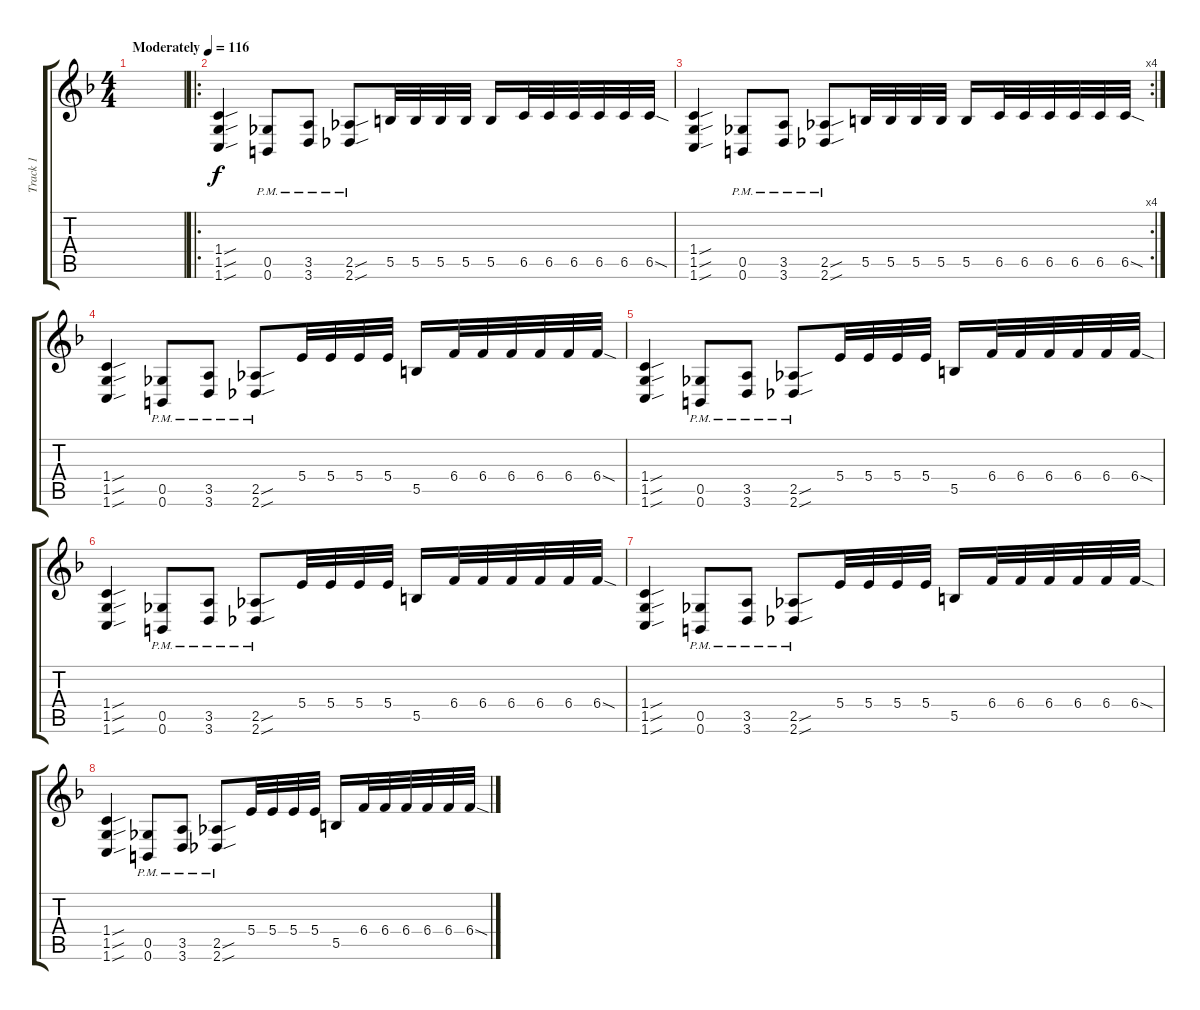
\track ("Track 1" "Track 1") {instrument distortionguitar}
\staff {score tabs}
\tuning (Db4 Ab3 E3 B2 Gb2 B1) {hide}
\ts (4 4)
\tempo (116 "Moderately")
\clef g2
\ks f
|
\ro
(1.4{sou} 1.5{sou} 1.6{sou}).4 (0.5{pm} 0.6{pm}).8 (3.5{pm} 3.6{pm}).8 (2.5{sou pm} 2.6{sou pm}).8 5.5.32 5.5.32 5.5.32 5.5.32 5.5.16 6.5.32 6.5.32 6.5.32 6.5.32 6.5.32 6.5{sod}.32 |
\rc 4
(1.4{sou} 1.5{sou} 1.6{sou}).4 (0.5{pm} 0.6{pm}).8 (3.5{pm} 3.6{pm}).8 (2.5{sou pm} 2.6{sou pm}).8 5.5.32 5.5.32 5.5.32 5.5.32 5.5.16 6.5.32 6.5.32 6.5.32 6.5.32 6.5.32 6.5{sod}.32 |
(1.4{sou} 1.5{sou} 1.6{sou}).4 (0.5{pm} 0.6{pm}).8 (3.5{pm} 3.6{pm}).8 (2.5{sou pm} 2.6{sou pm}).8 5.4.32 5.4.32 5.4.32 5.4.32 5.5.16 6.4.32 6.4.32 6.4.32 6.4.32 6.4.32 6.4{sod}.32 |
(1.4{sou} 1.5{sou} 1.6{sou}).4 (0.5{pm} 0.6{pm}).8 (3.5{pm} 3.6{pm}).8 (2.5{sou pm} 2.6{sou pm}).8 5.4.32 5.4.32 5.4.32 5.4.32 5.5.16 6.4.32 6.4.32 6.4.32 6.4.32 6.4.32 6.4{sod}.32 |
(1.4{sou} 1.5{sou} 1.6{sou}).4 (0.5{pm} 0.6{pm}).8 (3.5{pm} 3.6{pm}).8 (2.5{sou pm} 2.6{sou pm}).8 5.4.32 5.4.32 5.4.32 5.4.32 5.5.16 6.4.32 6.4.32 6.4.32 6.4.32 6.4.32 6.4{sod}.32 |
(1.4{sou} 1.5{sou} 1.6{sou}).4 (0.5{pm} 0.6{pm}).8 (3.5{pm} 3.6{pm}).8 (2.5{sou pm} 2.6{sou pm}).8 5.4.32 5.4.32 5.4.32 5.4.32 5.5.16 6.4.32 6.4.32 6.4.32 6.4.32 6.4.32 6.4{sod}.32 |
(1.4{sou} 1.5{sou} 1.6{sou}).4 (0.5{pm} 0.6{pm}).8 (3.5{pm} 3.6{pm}).8 (2.5{sou pm} 2.6{sou pm}).8 5.4.32 5.4.32 5.4.32 5.4.32 5.5.16 6.4.32 6.4.32 6.4.32 6.4.32 6.4.32 6.4{sod}.32
